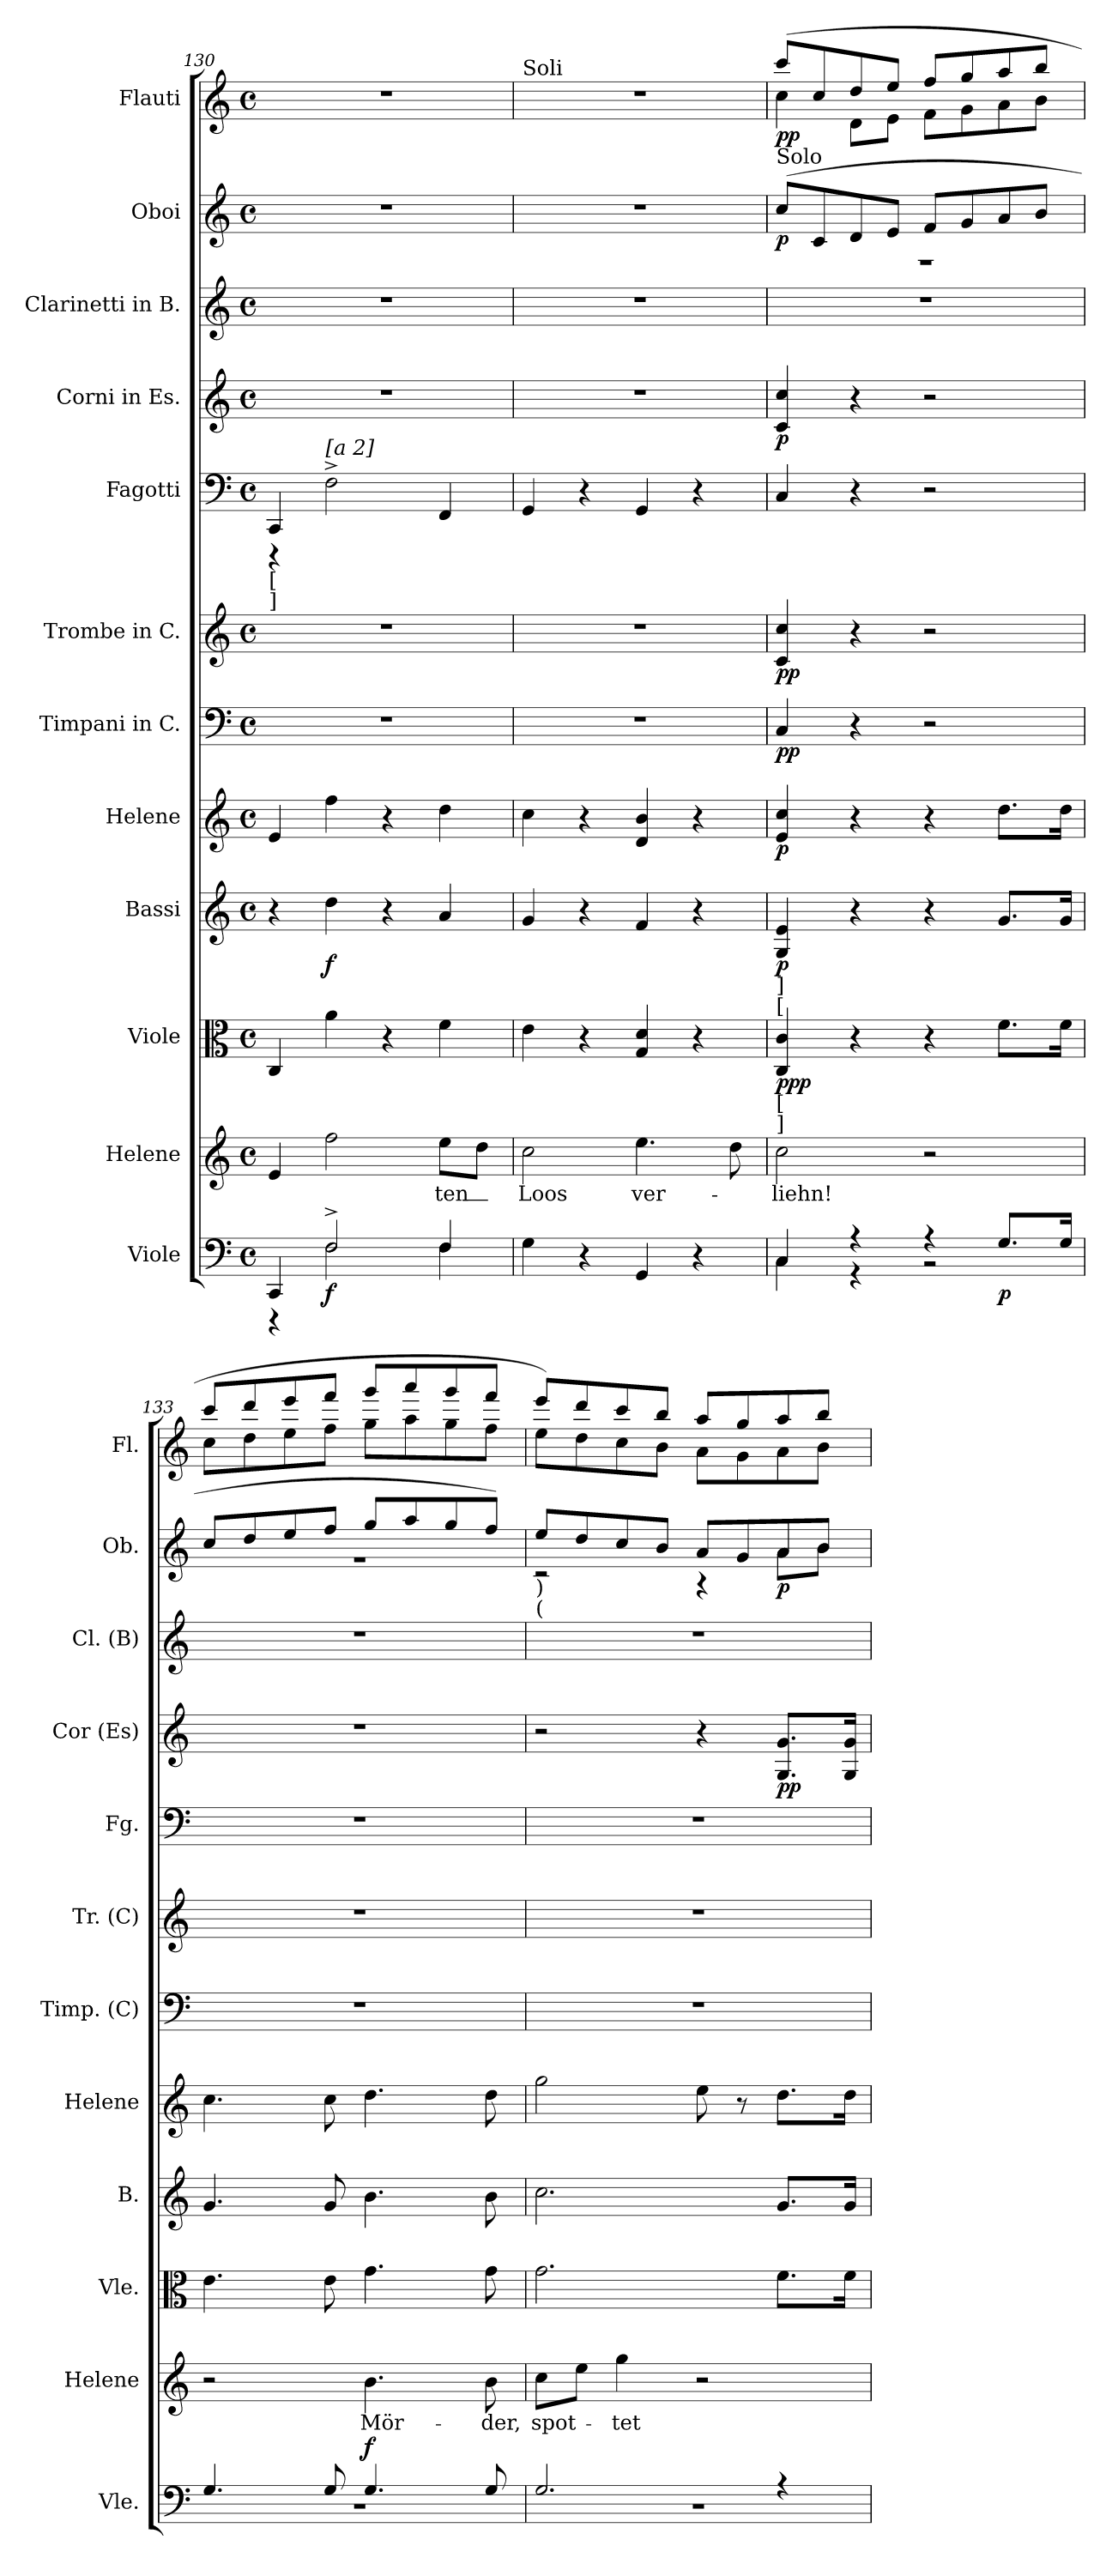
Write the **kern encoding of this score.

**kern	**dynam	**kern	**text	**kern	**dynam	**kern	**dynam	**kern	**dynam	**kern	**dynam	**kern	**dynam	**kern	**kern	**dynam	**kern	**kern	**dynam	**kern	**dynam
*part12	*part12	*part11	*part11	*part10	*part10	*part9	*part9	*part8	*part8	*part7	*part7	*part6	*part6	*part5	*part4	*part4	*part3	*part2	*part2	*part1	*part1
*staff12	*staff12	*staff11	*staff11	*staff10	*staff10	*staff9	*staff9	*staff8	*staff8	*staff7	*staff7	*staff6	*staff6	*staff5	*staff4	*staff4	*staff3	*staff2	*staff2	*staff1	*staff1
*I"Viole	*	*I"Helene	*	*I"Viole	*	*I"Bassi	*	*I"Helene	*	*I"Timpani in C.	*	*I"Trombe in C.	*	*I"Fagotti	*I"Corni in Es.	*	*I"Clarinetti in B.	*I"Oboi	*	*I"Flauti	*
*I'Vle.	*	*I'Helene	*	*I'Vle.	*	*I'B.	*	*I'Helene	*	*I'Timp. (C)	*	*I'Tr. (C)	*	*I'Fg.	*I'Cor (Es)	*	*I'Cl. (B)	*I'Ob.	*	*I'Fl.	*
*clefF4	*	*clefG2	*	*clefC3	*	*clefG2	*	*clefG2	*	*clefF4	*	*clefG2	*	*clefF4	*clefG2	*	*clefG2	*clefG2	*	*clefG2	*
*	*	*	*	*	*	*	*	*	*	*	*	*	*	*	*ITrd4c7	*	*ITrd1c2	*	*	*	*
*M4/4	*	*M4/4	*	*M4/4	*	*M4/4	*	*M4/4	*	*M4/4	*	*M4/4	*	*M4/4	*M4/4	*	*M4/4	*M4/4	*	*M4/4	*
*met(c)	*	*met(c)	*	*met(c)	*	*met(c)	*	*met(c)	*	*met(c)	*	*met(c)	*	*met(c)	*met(c)	*	*met(c)	*met(c)	*	*met(c)	*
=130	=130	=130	=130	=130	=130	=130	=130	=130	=130	=130	=130	=130	=130	=130	=130	=130	=130	=130	=130	=130	=130
*^	*	*	*	*	*	*	*	*	*	*	*	*	*	*^	*	*	*	*	*	*	*
!	!	!	!	!	!	!	!	!	!	!	!	!	!	!	!LO:TX:b:t=[	!	!	!	!	!	!	!	!
!	!	!	!	!	!	!	!	!	!	!	!	!	!	!	!LO:TX:b:t=]	!	!	!	!	!	!	!	!
4CC/	4r	.	4e/	.	4C/	.	4r	.	4e/	.	1r	.	1r	.	(>4CC/	4r	1r	.	1r	1r	.	1r	.
!	!	!	!	!	!	!	!	!	!	!	!	!	!	!	!LO:TX:a:t=[a 2]	!	!	!	!	!	!	!	!
!	!	!LO:DY:b	!	!	!	!	!	!LO:DY:b	!	!	!	!	!	!	!	!	!	!	!	!	!	!	!
2F^>/	2F\	f	2ff\	.	4a\	.	4dd\	f	4ff\	.	.	.	.	.	2F^>\	2.ryy	.	.	.	.	.	.	.
.	.	.	.	.	4r	.	4r	.	4r	.	.	.	.	.	.	.	.	.	.	.	.	.	.
4F/	4F\	.	8ee\L	ten_	4f\	.	4a/	.	4dd\	.	.	.	.	.	4FF/	.	.	.	.	.	.	.	.
.	.	.	8dd\J	.	.	.	.	.	.	.	.	.	.	.	.	.	.	.	.	.	.	.	.
*v	*v	*	*	*	*	*	*	*	*	*	*	*	*	*	*v	*v	*	*	*	*	*	*	*
=131	=131	=131	=131	=131	=131	=131	=131	=131	=131	=131	=131	=131	=131	=131	=131	=131	=131	=131	=131	=131	=131
!	!	!	!	!	!	!	!	!	!	!	!	!	!	!	!	!	!	!	!	!LO:TX:a:t=Soli	!
4G	.	2cc\	Loos	4e\	.	4g/	.	4cc\	.	1r	.	1r	.	4GG/	1r	.	1r	1r	.	1r	.
4r	.	.	.	4r	.	4r	.	4r	.	.	.	.	.	4r	.	.	.	.	.	.	.
4GG	.	4.ee\	ver-	4G/ 4d/	.	4f/	.	4d/ 4b/	.	.	.	.	.	4GG/	.	.	.	.	.	.	.
4r	.	.	.	4r	.	4r	.	4r	.	.	.	.	.	4r	.	.	.	.	.	.	.
.	.	8dd\	.	.	.	.	.	.	.	.	.	.	.	.	.	.	.	.	.	.	.
=132	=132	=132	=132	=132	=132	=132	=132	=132	=132	=132	=132	=132	=132	=132	=132	=132	=132	=132	=132	=132	=132
*^	*	*	*	*	*	*	*	*	*	*	*	*	*	*	*	*	*	*^	*	*^	*
!	!	!	!	!	!	!	!	!	!	!	!	!	!	!	!	!	!	!	!LO:TX:a:t=Solo	!	!	!	!	!
!	!	!	!	!	!LO:TX:a:t=[	!	!	!	!	!	!	!	!	!	!	!	!	!	!	!	!	!	!	!
!	!	!	!	!	!LO:TX:a:t=]	!	!	!	!	!	!	!	!	!	!	!	!	!	!	!	!	!	!	!
!	!	!	!	!	!LO:TX:b:t=[	!	!	!	!	!	!	!	!	!	!	!	!	!	!	!	!	!	!	!
!	!	!	!	!	!LO:TX:b:t=]	!	!	!	!	!	!	!	!	!	!	!	!	!	!	!	!	!	!	!
!	!	!	!	!	!	!LO:DY:b	!	!	!	!	!	!	!	!	!	!	!	!	!	!	!	!	!	!
!	!	!	!	!	!	!LO:DY:n=1:b	!	!	!	!	!	!	!	!	!	!	!	!	!	!	!	!	!	!
!	!	!	!	!	!	!LO:DY:n=2:b	!	!LO:DY:b	!	!LO:DY:b	!	!LO:DY:b	!	!LO:DY:b	!	!	!LO:DY:b	!	!	!	!LO:DY:b	!	!	!LO:DY:b
4C/	4C\	.	2cc\	liehn!	4C/ 4c/	p p p	4G/ 4e/	p	4e/ 4cc/	p	4C/	pp	4c/ 4cc/	pp	4C/	4F/ 4f/	p	1r	(>8cc/L	1r	p	(>8ccc/L	4cc\	pp
.	.	.	.	.	.	.	.	.	.	.	.	.	.	.	.	.	.	.	8c/	.	.	8cc/	.	.
4r	4r	.	.	.	4r	.	4r	.	4r	.	4r	.	4r	.	4r	4r	.	.	8d/	.	.	8dd/	8d\L	.
.	.	.	.	.	.	.	.	.	.	.	.	.	.	.	.	.	.	.	8e/J	.	.	8ee/J	8e\J	.
4r	2r	.	2r	.	4r	.	4r	.	4r	.	2r	.	2r	.	2r	2r	.	.	8f/L	.	.	8ff/L	8f\L	.
.	.	.	.	.	.	.	.	.	.	.	.	.	.	.	.	.	.	.	8g/	.	.	8gg/	8g\	.
!	!	!LO:DY:b	!	!	!	!	!	!	!	!	!	!	!	!	!	!	!	!	!	!	!	!	!	!
8.G/L	.	p	.	.	8.f\L	.	8.g/L	.	8.dd\L	.	.	.	.	.	.	.	.	.	8a/	.	.	8aa/	8a\	.
.	.	.	.	.	.	.	.	.	.	.	.	.	.	.	.	.	.	.	8b/J	.	.	8bb/J	8b\J	.
16G/Jk	.	.	.	.	16f\Jk	.	16g/Jk	.	16dd\Jk	.	.	.	.	.	.	.	.	.	.	.	.	.	.	.
=133	=133	=133	=133	=133	=133	=133	=133	=133	=133	=133	=133	=133	=133	=133	=133	=133	=133	=133	=133	=133	=133	=133	=133	=133
4.G/	1r	.	2r	.	4.e\	.	4.g/	.	4.cc\	.	1r	.	1r	.	1r	1r	.	1r	8cc/L	1r	.	8ccc/L	8cc\L	.
.	.	.	.	.	.	.	.	.	.	.	.	.	.	.	.	.	.	.	8dd/	.	.	8ddd/	8dd\	.
.	.	.	.	.	.	.	.	.	.	.	.	.	.	.	.	.	.	.	8ee/	.	.	8eee/	8ee\	.
8G/	.	.	.	.	8e\	.	8g/	.	8cc\	.	.	.	.	.	.	.	.	.	8ff/J	.	.	8fff/J	8ff\J	.
!	!	!LO:DY:a	!	!	!	!	!	!	!	!	!	!	!	!	!	!	!	!	!	!	!	!	!	!
4.G/	.	f	4.b\	Mör-	4.g\	.	4.b\	.	4.dd\	.	.	.	.	.	.	.	.	.	8gg/L	.	.	8ggg/L	8gg\L	.
.	.	.	.	.	.	.	.	.	.	.	.	.	.	.	.	.	.	.	8aa/	.	.	8aaa/	8aa\	.
.	.	.	.	.	.	.	.	.	.	.	.	.	.	.	.	.	.	.	8gg/	.	.	8ggg/	8gg\	.
8G/	.	.	8b\	der,	8g\	.	8b\	.	8dd\	.	.	.	.	.	.	.	.	.	8ff/J)	.	.	8fff/J	8ff\J	.
=134	=134	=134	=134	=134	=134	=134	=134	=134	=134	=134	=134	=134	=134	=134	=134	=134	=134	=134	=134	=134	=134	=134	=134	=134
!	!	!	!	!	!	!	!	!	!	!	!	!	!	!	!	!	!	!LO:TX:a:t=(	!	!	!	!	!	!
!	!	!	!	!	!	!	!	!	!	!	!	!	!	!	!	!	!	!LO:TX:a:t=)	!	!	!	!	!	!
2.G/	1r	.	8cc\L	spot-	2.g\	.	2.cc\	.	2gg\	.	1r	.	1r	.	1r	2r	.	1r	8ee/L	2r	.	8eee/L)	8ee\L	.
.	.	.	8ee\J	.	.	.	.	.	.	.	.	.	.	.	.	.	.	.	8dd/	.	.	8ddd/	8dd\	.
.	.	.	4gg\	tet	.	.	.	.	.	.	.	.	.	.	.	.	.	.	8cc/	.	.	8ccc/	8cc\	.
.	.	.	.	.	.	.	.	.	.	.	.	.	.	.	.	.	.	.	8b/J	.	.	8bb/J	8b\J	.
.	.	.	2r	.	.	.	.	.	8ee\	.	.	.	.	.	.	4r	.	.	8a/L	4r	.	8aa/L	8a\L	.
.	.	.	.	.	.	.	.	.	8r	.	.	.	.	.	.	.	.	.	8g/	.	.	8gg/	8g\	.
!	!	!	!	!	!	!	!	!	!	!	!	!	!	!	!	!	!LO:DY:b	!	!	!	!LO:DY:b	!	!	!
4r	.	.	.	.	8.f\L	.	8.g/L	.	8.dd\L	.	.	.	.	.	.	8.C/ 8.c/L	pp	.	8a/	8a\L	p	8aa/	8a\	.
.	.	.	.	.	.	.	.	.	.	.	.	.	.	.	.	.	.	.	8b/J	8b\J	.	8bb/J	8b\J	.
.	.	.	.	.	16f\Jk	.	16g/Jk	.	16dd\Jk	.	.	.	.	.	.	16C/ 16c/Jk	.	.	.	.	.	.	.	.
*	*	*	*	*	*	*	*	*	*	*	*	*	*	*	*	*	*	*	*v	*v	*	*	*	*
*v	*v	*	*	*	*	*	*	*	*	*	*	*	*	*	*	*	*	*	*	*	*v	*v	*
=	=	=	=	=	=	=	=	=	=	=	=	=	=	=	=	=	=	=	=	=	=
*-	*-	*-	*-	*-	*-	*-	*-	*-	*-	*-	*-	*-	*-	*-	*-	*-	*-	*-	*-	*-	*-
